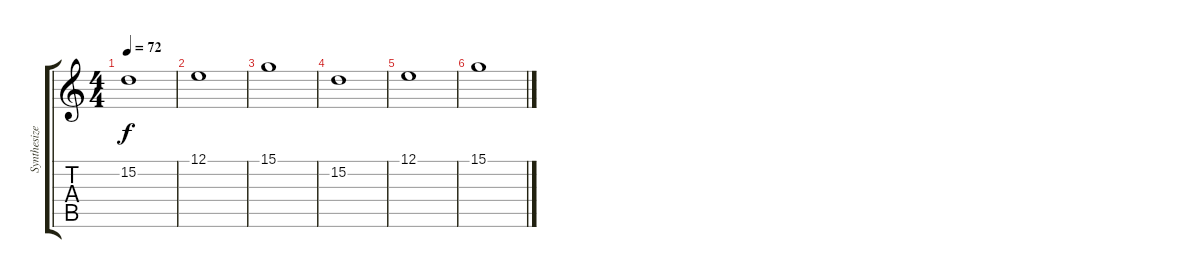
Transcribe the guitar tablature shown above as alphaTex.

\track ("Synthesizer" "Synthesize") {instrument lead1square}
\staff {score tabs}
\tuning (E4 B3 G3 D3 A2 E2) {hide}
\ts (4 4)
\tempo 72
\clef g2
\ks c
15.2.1{dy f} |
12.1.1 |
15.1.1 |
15.2.1 |
12.1.1 |
15.1.1
